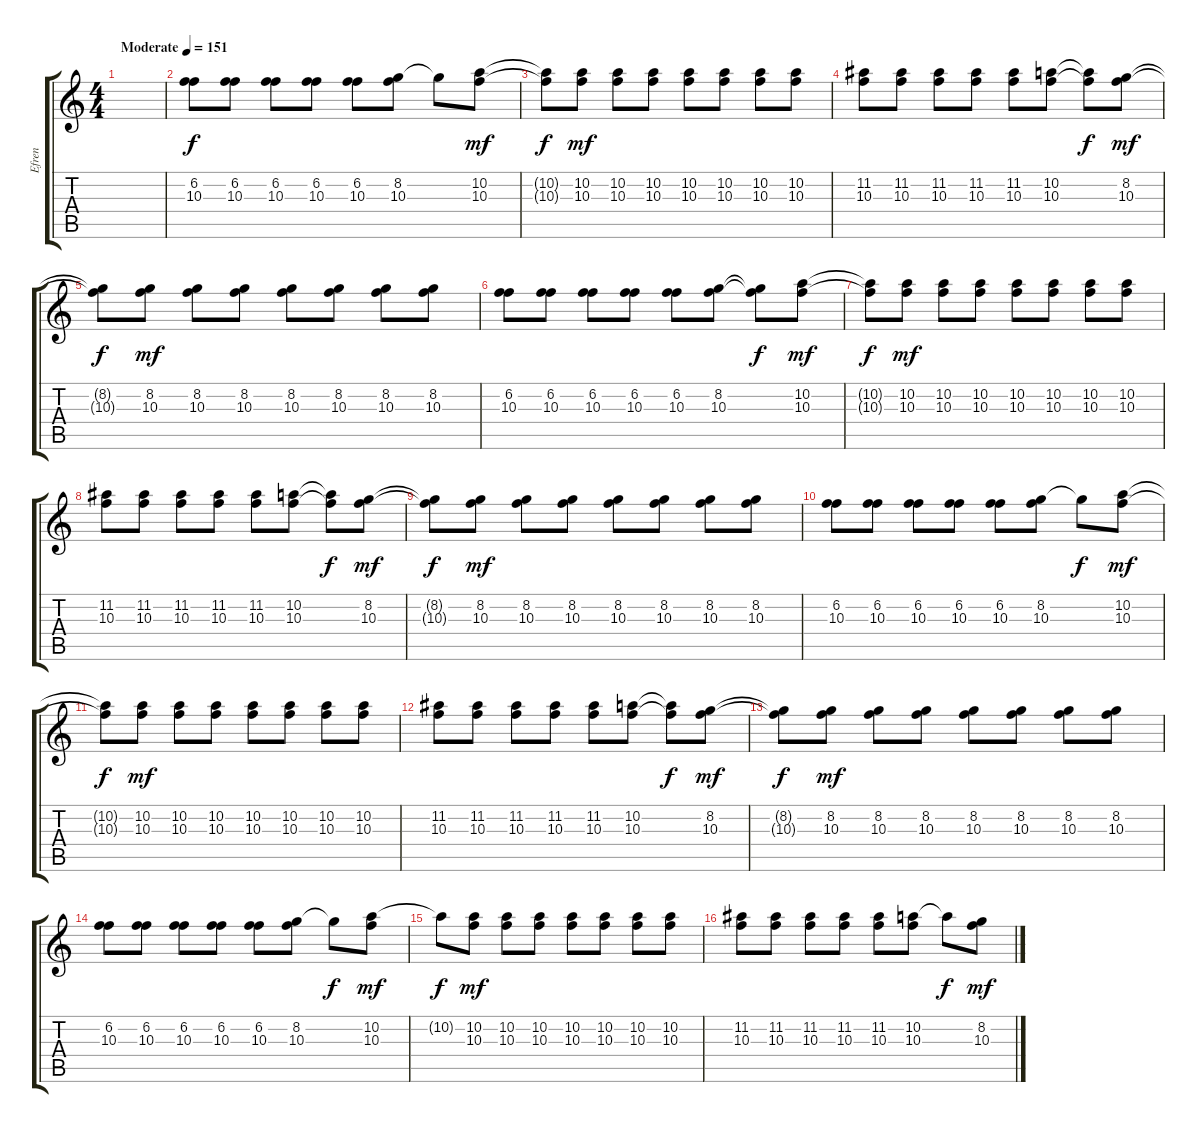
\track ("Efren" "Efren") {instrument overdrivenguitar}
\staff {score tabs}
\tuning (E4 B3 G3 D3 A2 D2) {hide}
\ts (4 4)
\tempo (151 "Moderate")
\clef g2
\ks c
|
(6.2 10.3).8 (6.2 10.3).8 (6.2 10.3).8 (6.2 10.3).8 (6.2 10.3).8 (8.2 10.3).8 8.2{t}.8{dy f} (10.2 10.3).8{dy mf} |
(10.2{t} 10.3{t}).8{dy f} (10.2 10.3).8{dy mf} (10.2 10.3).8 (10.2 10.3).8 (10.2 10.3).8 (10.2 10.3).8 (10.2 10.3).8 (10.2 10.3).8 |
(11.2 10.3).8 (11.2 10.3).8 (11.2 10.3).8 (11.2 10.3).8 (11.2 10.3).8 (10.2 10.3).8 (10.2{t} 10.3{t}).8{dy f} (8.2 10.3).8{dy mf} |
(8.2{t} 10.3{t}).8{dy f} (8.2 10.3).8{dy mf} (8.2 10.3).8 (8.2 10.3).8 (8.2 10.3).8 (8.2 10.3).8 (8.2 10.3).8 (8.2 10.3).8 |
(6.2 10.3).8 (6.2 10.3).8 (6.2 10.3).8 (6.2 10.3).8 (6.2 10.3).8 (8.2 10.3).8 (8.2{t} 10.3{t}).8{dy f} (10.2 10.3).8{dy mf} |
(10.2{t} 10.3{t}).8{dy f} (10.2 10.3).8{dy mf} (10.2 10.3).8 (10.2 10.3).8 (10.2 10.3).8 (10.2 10.3).8 (10.2 10.3).8 (10.2 10.3).8 |
(11.2 10.3).8 (11.2 10.3).8 (11.2 10.3).8 (11.2 10.3).8 (11.2 10.3).8 (10.2 10.3).8 (10.2{t} 10.3{t}).8{dy f} (8.2 10.3).8{dy mf} |
(8.2{t} 10.3{t}).8{dy f} (8.2 10.3).8{dy mf} (8.2 10.3).8 (8.2 10.3).8 (8.2 10.3).8 (8.2 10.3).8 (8.2 10.3).8 (8.2 10.3).8 |
(6.2 10.3).8 (6.2 10.3).8 (6.2 10.3).8 (6.2 10.3).8 (6.2 10.3).8 (8.2 10.3).8 8.2{t}.8{dy f} (10.2 10.3).8{dy mf} |
(10.2{t} 10.3{t}).8{dy f} (10.2 10.3).8{dy mf} (10.2 10.3).8 (10.2 10.3).8 (10.2 10.3).8 (10.2 10.3).8 (10.2 10.3).8 (10.2 10.3).8 |
(11.2 10.3).8 (11.2 10.3).8 (11.2 10.3).8 (11.2 10.3).8 (11.2 10.3).8 (10.2 10.3).8 (10.2{t} 10.3{t}).8{dy f} (8.2 10.3).8{dy mf} |
(8.2{t} 10.3{t}).8{dy f} (8.2 10.3).8{dy mf} (8.2 10.3).8 (8.2 10.3).8 (8.2 10.3).8 (8.2 10.3).8 (8.2 10.3).8 (8.2 10.3).8 |
(6.2 10.3).8 (6.2 10.3).8 (6.2 10.3).8 (6.2 10.3).8 (6.2 10.3).8 (8.2 10.3).8 8.2{t}.8{dy f} (10.2 10.3).8{dy mf} |
10.2{t}.8{dy f} (10.2 10.3).8{dy mf} (10.2 10.3).8 (10.2 10.3).8 (10.2 10.3).8 (10.2 10.3).8 (10.2 10.3).8 (10.2 10.3).8 |
(11.2 10.3).8 (11.2 10.3).8 (11.2 10.3).8 (11.2 10.3).8 (11.2 10.3).8 (10.2 10.3).8 10.2{t}.8{dy f} (8.2 10.3).8{dy mf}
